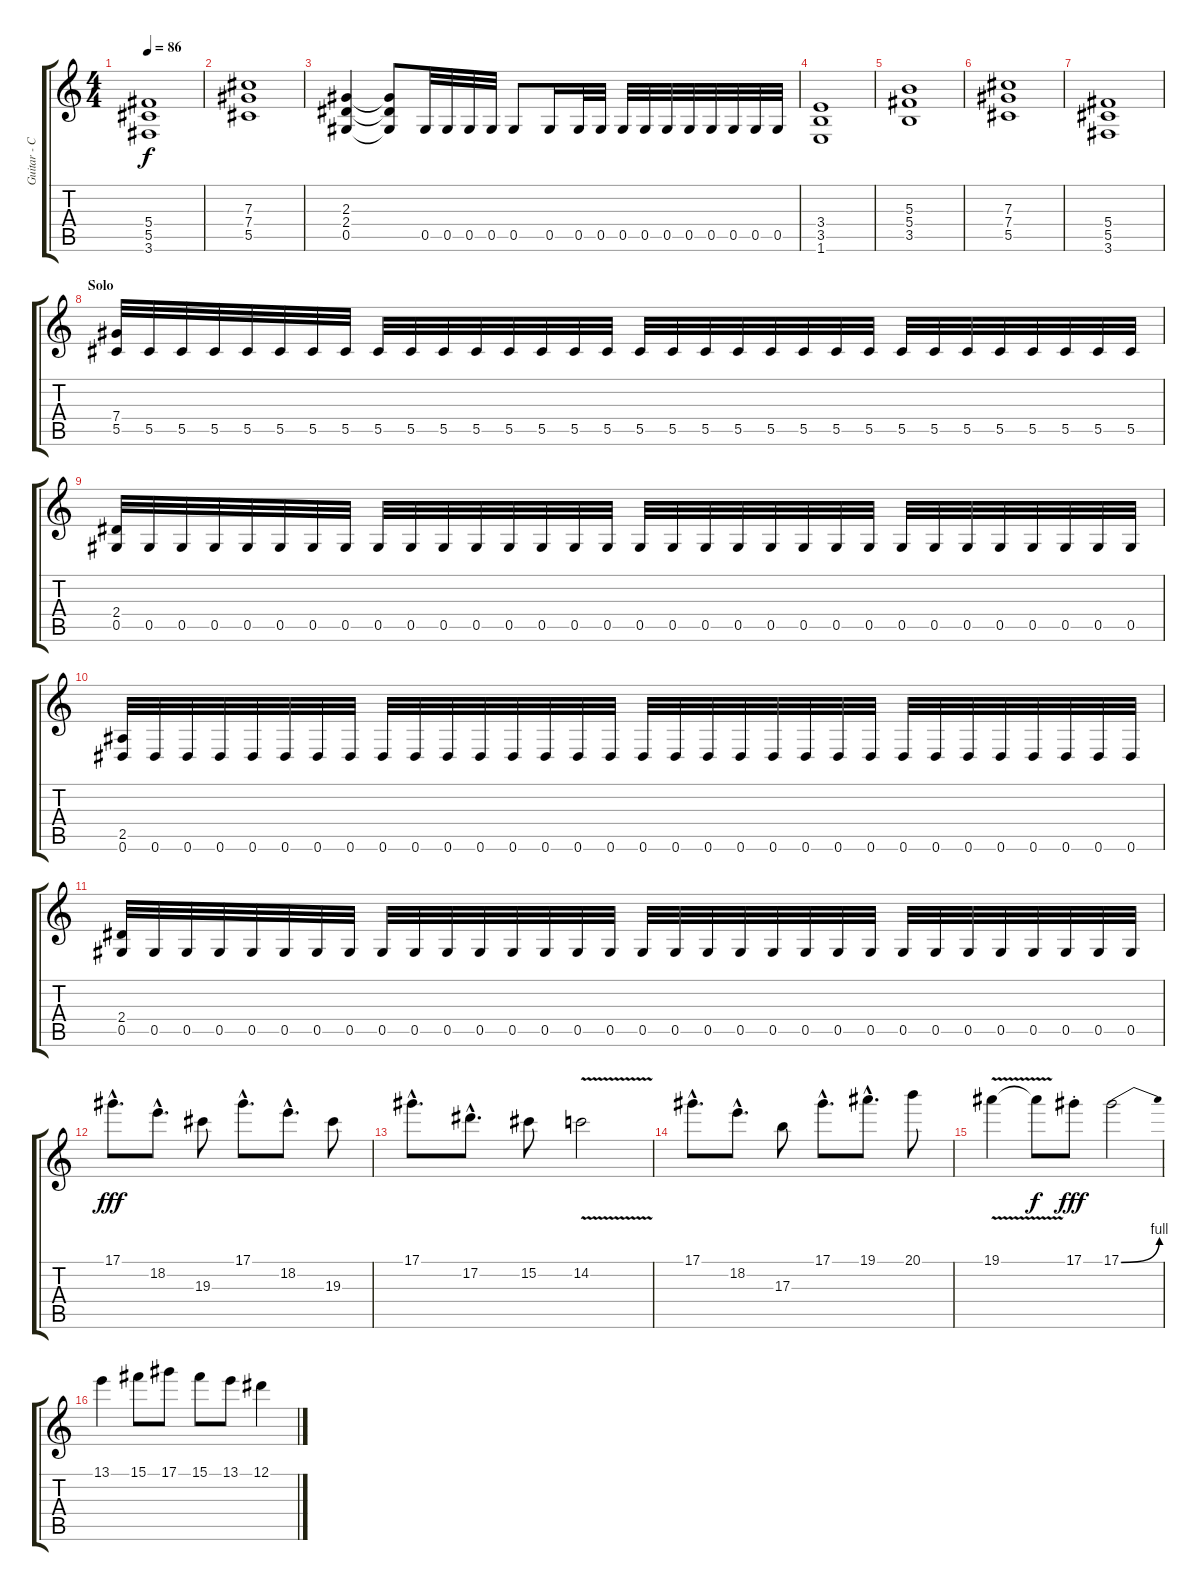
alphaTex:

\track ("Guitar - Chris Bay" "Guitar - C") {instrument overdrivenguitar}
\staff {score tabs}
\tuning (Eb4 Bb3 Gb3 Db3 Ab2 Eb2) {hide}
\ts (4 4)
\tempo 86
\clef g2
\ks c
(5.4 5.5 3.6).1{dy f} |
(7.3 7.4 5.5).1 |
(2.3 2.4 0.5).4 (2.3{t} 2.4{t} 0.5{t}).8 0.5.32 0.5.32 0.5.32 0.5.32 0.5.8 0.5.16 0.5.32 0.5.32 0.5.32 0.5.32 0.5.32 0.5.32 0.5.32 0.5.32 0.5.32 0.5.32 |
(3.4 3.5 1.6).1 |
(5.3 5.4 3.5).1 |
(7.3 7.4 5.5).1 |
(5.4 5.5 3.6).1 |
\section ("" "Solo")
(7.4 5.5).32 5.5.32 5.5.32 5.5.32 5.5.32 5.5.32 5.5.32 5.5.32 5.5.32 5.5.32 5.5.32 5.5.32 5.5.32 5.5.32 5.5.32 5.5.32 5.5.32 5.5.32 5.5.32 5.5.32 5.5.32 5.5.32 5.5.32 5.5.32 5.5.32 5.5.32 5.5.32 5.5.32 5.5.32 5.5.32 5.5.32 5.5.32 |
(2.4 0.5).32 0.5.32 0.5.32 0.5.32 0.5.32 0.5.32 0.5.32 0.5.32 0.5.32 0.5.32 0.5.32 0.5.32 0.5.32 0.5.32 0.5.32 0.5.32 0.5.32 0.5.32 0.5.32 0.5.32 0.5.32 0.5.32 0.5.32 0.5.32 0.5.32 0.5.32 0.5.32 0.5.32 0.5.32 0.5.32 0.5.32 0.5.32 |
(2.5 0.6).32 0.6.32 0.6.32 0.6.32 0.6.32 0.6.32 0.6.32 0.6.32 0.6.32 0.6.32 0.6.32 0.6.32 0.6.32 0.6.32 0.6.32 0.6.32 0.6.32 0.6.32 0.6.32 0.6.32 0.6.32 0.6.32 0.6.32 0.6.32 0.6.32 0.6.32 0.6.32 0.6.32 0.6.32 0.6.32 0.6.32 0.6.32 |
(2.4 0.5).32 0.5.32 0.5.32 0.5.32 0.5.32 0.5.32 0.5.32 0.5.32 0.5.32 0.5.32 0.5.32 0.5.32 0.5.32 0.5.32 0.5.32 0.5.32 0.5.32 0.5.32 0.5.32 0.5.32 0.5.32 0.5.32 0.5.32 0.5.32 0.5.32 0.5.32 0.5.32 0.5.32 0.5.32 0.5.32 0.5.32 0.5.32 |
17.1{hac}.8{d dy fff} 18.2{hac}.8{d} 19.3.8 17.1{hac}.8{d} 18.2{hac}.8{d} 19.3.8 |
17.1{hac}.8{d} 17.2{hac}.8{d} 15.2.8 14.2{v}.2 |
17.1{hac}.8{d} 18.2{hac}.8{d} 17.3.8 17.1{hac}.8{d} 19.1{hac}.8{d} 20.1.8 |
19.1{v}.4 19.1{t}.8{dy f} 17.1{st}.8{dy fff} 17.1{be (bend 0 0 60 4)}.2 |
13.1.4 15.1.8 17.1.8 15.1.8 13.1.8 12.1.4
